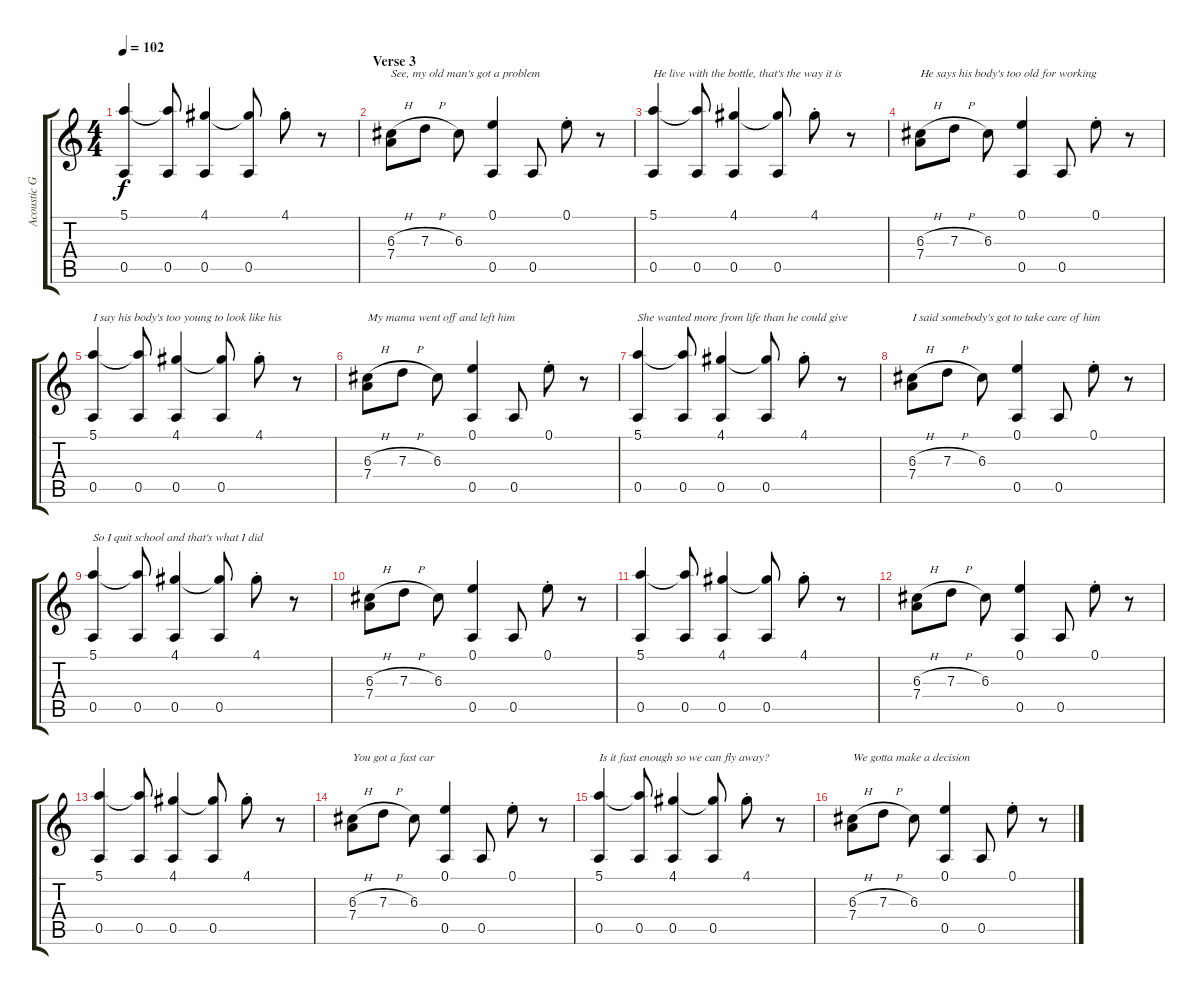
\track ("Acoustic Guitar" "Acoustic G") {instrument acousticguitarnylon}
\staff {score tabs}
\tuning (E4 B3 G3 D3 A2 E2) {hide}
\ts (4 4)
\tempo 102
\clef g2
\ks c
(5.1 0.5).4{dy f} (5.1{t} 0.5).8 (4.1 0.5).4 (4.1{t} 0.5).8 4.1{st}.8 r.8 |
\section ("" "Verse 3")
(6.3{h} 7.4).8{txt "See, my old man's got a problem"} 7.3{h}.8 6.3.8 (0.1 0.5).4 0.5.8 0.1{st}.8 r.8 |
(5.1 0.5).4{txt "He live with the bottle, that's the way it is"} (5.1{t} 0.5).8 (4.1 0.5).4 (4.1{t} 0.5).8 4.1{st}.8 r.8 |
(6.3{h} 7.4).8{txt "He says his body's too old for working"} 7.3{h}.8 6.3.8 (0.1 0.5).4 0.5.8 0.1{st}.8 r.8 |
(5.1 0.5).4{txt "I say his body's too young to look like his"} (5.1{t} 0.5).8 (4.1 0.5).4 (4.1{t} 0.5).8 4.1{st}.8 r.8 |
(6.3{h} 7.4).8{txt "My mama went off and left him"} 7.3{h}.8 6.3.8 (0.1 0.5).4 0.5.8 0.1{st}.8 r.8 |
(5.1 0.5).4{txt "She wanted more from life than he could give"} (5.1{t} 0.5).8 (4.1 0.5).4 (4.1{t} 0.5).8 4.1{st}.8 r.8 |
(6.3{h} 7.4).8{txt "I said somebody's got to take care of him"} 7.3{h}.8 6.3.8 (0.1 0.5).4 0.5.8 0.1{st}.8 r.8 |
(5.1 0.5).4{txt "So I quit school and that's what I did"} (5.1{t} 0.5).8 (4.1 0.5).4 (4.1{t} 0.5).8 4.1{st}.8 r.8 |
(6.3{h} 7.4).8 7.3{h}.8 6.3.8 (0.1 0.5).4 0.5.8 0.1{st}.8 r.8 |
(5.1 0.5).4 (5.1{t} 0.5).8 (4.1 0.5).4 (4.1{t} 0.5).8 4.1{st}.8 r.8 |
(6.3{h} 7.4).8 7.3{h}.8 6.3.8 (0.1 0.5).4 0.5.8 0.1{st}.8 r.8 |
(5.1 0.5).4 (5.1{t} 0.5).8 (4.1 0.5).4 (4.1{t} 0.5).8 4.1{st}.8 r.8 |
(6.3{h} 7.4).8{txt "You got a fast car"} 7.3{h}.8 6.3.8 (0.1 0.5).4 0.5.8 0.1{st}.8 r.8 |
(5.1 0.5).4{txt "Is it fast enough so we can fly away?"} (5.1{t} 0.5).8 (4.1 0.5).4 (4.1{t} 0.5).8 4.1{st}.8 r.8 |
(6.3{h} 7.4).8{txt "We gotta make a decision"} 7.3{h}.8 6.3.8 (0.1 0.5).4 0.5.8 0.1{st}.8 r.8
